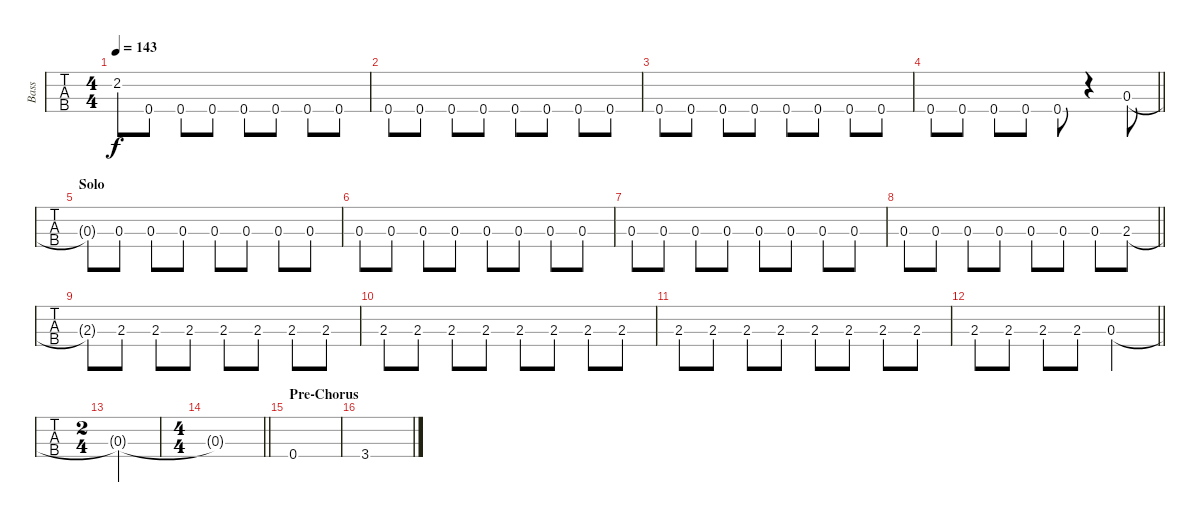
\track ("Bass" "Bass") {instrument electricbassfinger}
\staff {tabs}
\tuning (Ab2 Eb2 Bb1 F1) {hide}
\ts (4 4)
\tempo 143
\clef f4
\ks c
2.2{t}.8{dy f} 0.4.8 0.4.8 0.4.8 0.4.8 0.4.8 0.4.8 0.4.8 |
0.4.8 0.4.8 0.4.8 0.4.8 0.4.8 0.4.8 0.4.8 0.4.8 |
0.4.8 0.4.8 0.4.8 0.4.8 0.4.8 0.4.8 0.4.8 0.4.8 |
\barLineRight lightlight
0.4.8 0.4.8 0.4.8 0.4.8 0.4.8 r.4 0.3.8 |
\section ("" "Solo")
0.3{t}.8 0.3.8 0.3.8 0.3.8 0.3.8 0.3.8 0.3.8 0.3.8 |
0.3.8 0.3.8 0.3.8 0.3.8 0.3.8 0.3.8 0.3.8 0.3.8 |
0.3.8 0.3.8 0.3.8 0.3.8 0.3.8 0.3.8 0.3.8 0.3.8 |
\barLineRight lightlight
0.3.8 0.3.8 0.3.8 0.3.8 0.3.8 0.3.8 0.3.8 2.3.8 |
2.3{t}.8 2.3.8 2.3.8 2.3.8 2.3.8 2.3.8 2.3.8 2.3.8 |
2.3.8 2.3.8 2.3.8 2.3.8 2.3.8 2.3.8 2.3.8 2.3.8 |
2.3.8 2.3.8 2.3.8 2.3.8 2.3.8 2.3.8 2.3.8 2.3.8 |
\barLineRight lightlight
2.3.8 2.3.8 2.3.8 2.3.8 0.3.2 |
\ts (2 4)
0.3{t}.2 |
\ts (4 4)
\barLineRight lightlight
0.3{t}.1 |
\section ("" "Pre-Chorus")
0.4.1 |
3.4.1
